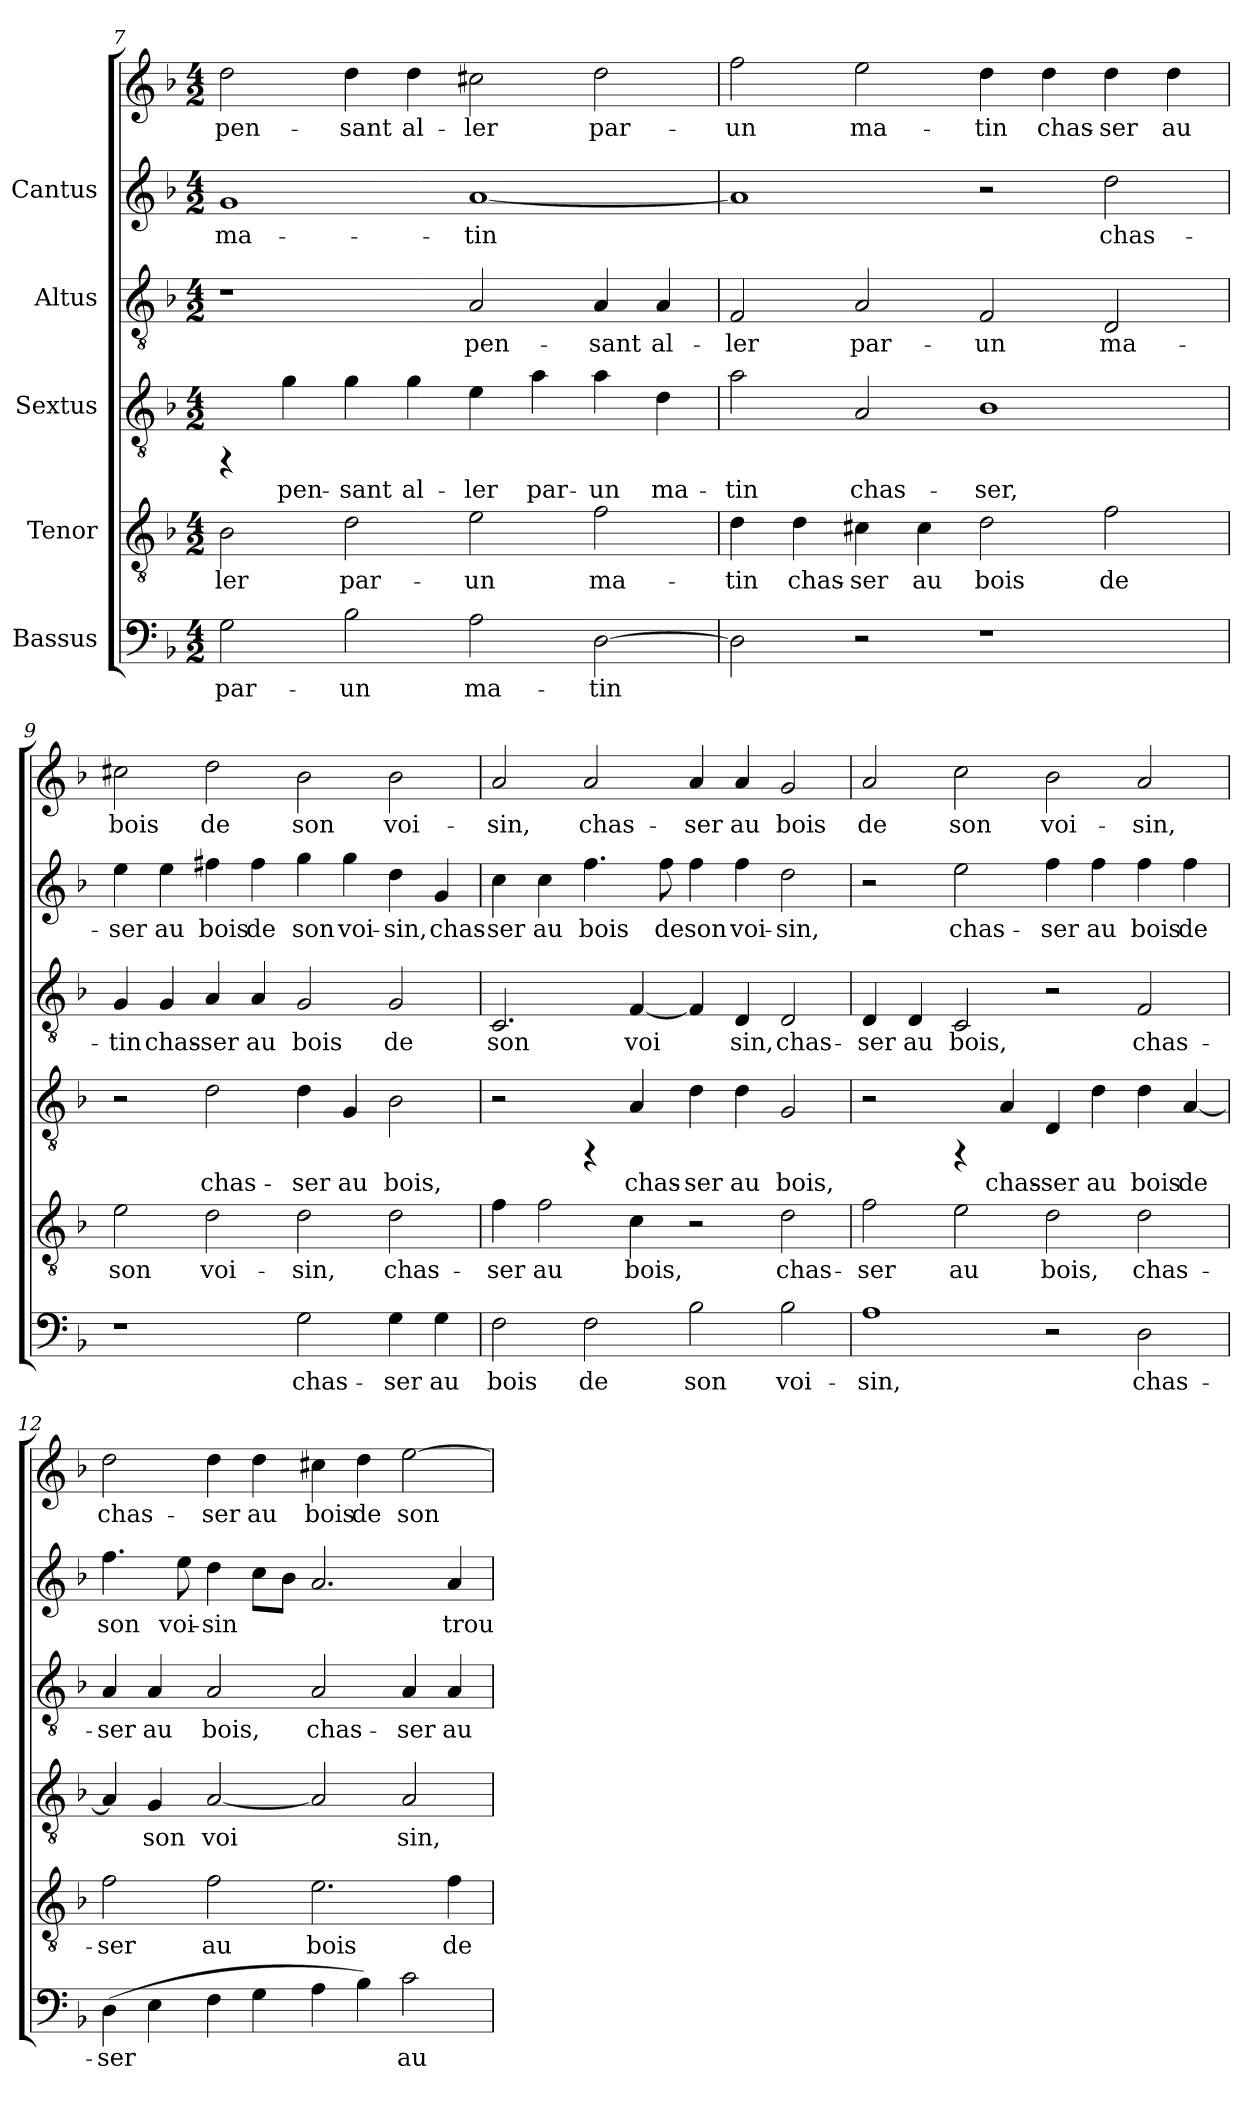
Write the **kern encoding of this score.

**kern	**text	**kern	**text	**kern	**text	**kern	**text	**kern	**text	**kern	**text
*part5	*part5	*part4	*part4	*part3	*part3	*part2	*part2	*part1	*part1	*part1	*part1
*staff6	*staff6	*staff5	*staff5	*staff4	*staff4	*staff3	*staff3	*staff2	*staff2	*staff1	*staff1
*I"Bassus	*	*I"Tenor	*	*I"Sextus	*	*I"Altus	*	*I"Cantus	*	*	*
!!LO:LB:g=z
*clefF4	*	*clefGv2	*	*clefGv2	*	*clefGv2	*	*clefG2	*	*clefG2	*
*k[b-]	*	*k[b-]	*	*k[b-]	*	*k[b-]	*	*k[b-]	*	*k[b-]	*
*F:	*	*F:	*	*F:	*	*F:	*	*F:	*	*F:	*
*M4/2	*	*M4/2	*	*M4/2	*	*M4/2	*	*M4/2	*	*M4/2	*
=7	=7	=7	=7	=7	=7	=7	=7	=7	=7	=7	=7
!	!LO:LY:b:cj	!	!LO:LY:b:cj	!	!	!	!	!	!LO:LY:b:cj	!	!LO:LY:b:cj
2G\	par-	2B-\	-ler	4rFF	.	1r	.	1g	-ma-	2dd\	pen-
!	!	!	!	!	!LO:LY:b:cj	!	!	!	!	!	!
.	.	.	.	4g\	pen-	.	.	.	.	.	.
!	!LO:LY:b:cj	!	!LO:LY:b:cj	!	!LO:LY:b:cj	!	!	!	!	!	!LO:LY:b:cj
2B-\	-un	2d\	par-	4g\	-sant	.	.	.	.	4dd\	-sant
!	!	!	!	!	!LO:LY:b:cj	!	!	!	!	!	!LO:LY:b:cj
.	.	.	.	4g\	al-	.	.	.	.	4dd\	al-
!	!LO:LY:b:cj	!	!LO:LY:b:cj	!	!LO:LY:b:cj	!	!LO:LY:b:cj	!	!LO:LY:b:cj	!	!LO:LY:b:cj
2A\	ma-	2e\	-un	4e\	-ler	2A/	pen-	[<1a	-tin	2cc#X\	-ler
!	!	!	!	!	!LO:LY:b:cj	!	!	!	!	!	!
.	.	.	.	4a\	par-	.	.	.	.	.	.
!	!LO:LY:b:cj	!	!LO:LY:b:cj	!	!LO:LY:b:cj	!	!LO:LY:b:cj	!	!	!	!LO:LY:b:cj
[>2D\	-tin	2f\	ma-	4a\	-un	4A/	-sant	.	.	2dd\	par-
!	!	!	!	!	!LO:LY:b:cj	!	!LO:LY:b:cj	!	!	!	!
.	.	.	.	4d\	ma-	4A/	al-	.	.	.	.
=8	=8	=8	=8	=8	=8	=8	=8	=8	=8	=8	=8
!	!	!	!LO:LY:b:cj	!	!LO:LY:b:cj	!	!LO:LY:b:cj	!	!LO:LY:b:cj	!	!LO:LY:b:cj
2D\]	.	4d\	-tin	2a\	-tin	2F/	-ler	1a]	.	2ff\	un
!	!	!	!LO:LY:b:cj	!	!	!	!	!	!	!	!
.	.	4d\	chas-	.	.	.	.	.	.	.	.
!	!	!	!LO:LY:b:cj	!	!LO:LY:b:cj	!	!LO:LY:b:cj	!	!	!	!LO:LY:b:cj
2r	.	4c#X\	-ser	2A/	chas-	2A/	par-	.	.	2ee\	ma-
!	!	!	!LO:LY:b:cj	!	!	!	!	!	!	!	!
.	.	4c#\	au	.	.	.	.	.	.	.	.
!	!	!	!LO:LY:b:cj	!	!LO:LY:b:cj	!	!LO:LY:b:cj	!	!	!	!LO:LY:b:cj
1r	.	2d\	bois	1B-	-ser,	2F/	-un	2r	.	4dd\	-tin
!	!	!	!	!	!	!	!	!	!	!	!LO:LY:b:cj
.	.	.	.	.	.	.	.	.	.	4dd\	chas-
!	!	!	!LO:LY:b:cj	!	!	!	!LO:LY:b:cj	!	!LO:LY:b:cj	!	!LO:LY:b:cj
.	.	2f\	de	.	.	2D/	ma-	2dd\	chas-	4dd\	-ser
!	!	!	!	!	!	!	!	!	!	!	!LO:LY:b:cj
.	.	.	.	.	.	.	.	.	.	4dd\	au
!!LO:PB:g=z
=9	=9	=9	=9	=9	=9	=9	=9	=9	=9	=9	=9
!	!	!	!LO:LY:b:cj	!	!	!	!LO:LY:b:cj	!	!LO:LY:b:cj	!	!LO:LY:b:cj
1r	.	2e\	son	2r	.	4G/	-tin	4ee\	-ser	2cc#X\	-bois
!	!	!	!	!	!	!	!LO:LY:b:cj	!	!LO:LY:b:cj	!	!
.	.	.	.	.	.	4G/	chas-	4ee\	au	.	.
!	!	!	!LO:LY:b:cj	!	!LO:LY:b:cj	!	!LO:LY:b:cj	!	!LO:LY:b:cj	!	!LO:LY:b:cj
.	.	2d\	voi-	2d\	chas-	4A/	-ser	4ff#X\	bois	2dd\	de
!	!	!	!	!	!	!	!LO:LY:b:cj	!	!LO:LY:b:cj	!	!
.	.	.	.	.	.	4A/	au	4ff#\	de	.	.
!	!LO:LY:b:cj	!	!LO:LY:b:cj	!	!LO:LY:b:cj	!	!LO:LY:b:cj	!	!LO:LY:b:cj	!	!LO:LY:b:cj
2G\	chas-	2d\	-sin,	4d\	-ser	2G/	bois	4gg\	son	2b-\	son
!	!	!	!	!	!LO:LY:b:cj	!	!	!	!LO:LY:b:cj	!	!
.	.	.	.	4G/	au	.	.	4gg\	voi-	.	.
!	!LO:LY:b:cj	!	!LO:LY:b:cj	!	!LO:LY:b:cj	!	!LO:LY:b:cj	!	!LO:LY:b:cj	!	!LO:LY:b:cj
4G\	-ser	2d\	chas-	2B-\	bois,	2G/	de	4dd\	-sin,	2b-\	voi-
!	!LO:LY:b:cj	!	!	!	!	!	!	!	!LO:LY:b:cj	!	!
4G\	au	.	.	.	.	.	.	4g/	chas-	.	.
=10	=10	=10	=10	=10	=10	=10	=10	=10	=10	=10	=10
!	!LO:LY:b:cj	!	!LO:LY:b:cj	!	!	!	!LO:LY:b:cj	!	!LO:LY:b:cj	!	!LO:LY:b:cj
2F\	bois	4f\	-ser	2r	.	2.C/	son	4cc\	ser	2a/	-sin,
!	!	!	!LO:LY:b:cj	!	!	!	!	!	!LO:LY:b:cj	!	!
.	.	2f\	au	.	.	.	.	4cc\	au	.	.
!	!LO:LY:b:cj	!	!	!	!	!	!	!	!LO:LY:b:cj	!	!LO:LY:b:cj
2F\	de	.	.	4rFF	.	.	.	4.ff\	bois	2a/	chas-
!	!	!	!LO:LY:b:cj	!	!LO:LY:b:cj	!	!LO:LY:b:cj	!	!	!	!
.	.	4c\	bois,	4A/	chas-	[<4F/	voi-	.	.	.	.
!	!	!	!	!	!	!	!	!	!LO:LY:b:cj	!	!
.	.	.	.	.	.	.	.	8ff\	de	.	.
!	!LO:LY:b:cj	!	!	!	!LO:LY:b:cj	!	!LO:LY:b:cj	!	!LO:LY:b:cj	!	!LO:LY:b:cj
2B-\	son	2r	.	4d\	-ser	4F/]	-	4ff\	son	4a/	-ser
!	!	!	!	!	!LO:LY:b:cj	!	!LO:LY:b:cj	!	!LO:LY:b:cj	!	!LO:LY:b:cj
.	.	.	.	4d\	au	4D/	sin,	4ff\	voi-	4a/	au
!	!LO:LY:b:cj	!	!LO:LY:b:cj	!	!LO:LY:b:cj	!	!LO:LY:b:cj	!	!LO:LY:b:cj	!	!LO:LY:b:cj
2B-\	voi-	2d\	chas-	2G/	bois,	2D/	chas-	2dd\	-sin,	2g/	bois
!!LO:LB:g=z
=11	=11	=11	=11	=11	=11	=11	=11	=11	=11	=11	=11
!	!LO:LY:b:cj	!	!LO:LY:b:cj	!	!	!	!LO:LY:b:cj	!	!	!	!LO:LY:b:cj
1A	-sin,	2f\	-ser	2r	.	4D/	-ser	2r	.	2a/	de
!	!	!	!	!	!	!	!LO:LY:b:cj	!	!	!	!
.	.	.	.	.	.	4D/	au	.	.	.	.
!	!	!	!LO:LY:b:cj	!	!	!	!LO:LY:b:cj	!	!LO:LY:b:cj	!	!LO:LY:b:cj
.	.	2e\	au	4rFF	.	2C/	bois,	2ee\	chas-	2cc\	son
!	!	!	!	!	!LO:LY:b:cj	!	!	!	!	!	!
.	.	.	.	4A/	chas-	.	.	.	.	.	.
!	!	!	!LO:LY:b:cj	!	!LO:LY:b:cj	!	!	!	!LO:LY:b:cj	!	!LO:LY:b:cj
2r	.	2d\	bois,	4D/	-ser	2r	.	4ff\	-ser	2b-\	voi-
!	!	!	!	!	!LO:LY:b:cj	!	!	!	!LO:LY:b:cj	!	!
.	.	.	.	4d\	au	.	.	4ff\	au	.	.
!	!LO:LY:b:cj	!	!LO:LY:b:cj	!	!LO:LY:b:cj	!	!LO:LY:b:cj	!	!LO:LY:b:cj	!	!LO:LY:b:cj
2D\	chas-	2d\	chas-	4d\	bois	2F/	chas-	4ff\	bois	2a/	-sin,
!	!	!	!	!	!LO:LY:b:cj	!	!	!	!LO:LY:b:cj	!	!
.	.	.	.	[<4A/	de	.	.	4ff\	de	.	.
=12	=12	=12	=12	=12	=12	=12	=12	=12	=12	=12	=12
!	!LO:LY:b:cj	!	!LO:LY:b:cj	!	!LO:LY:b:cj	!	!LO:LY:b:cj	!	!LO:LY:b:cj	!	!LO:LY:b:cj
(>4D\	-ser	2f\	-ser	4A/]	.	4A/	-ser	4.ff\	son	2dd\	chas-
!	!LO:LY:b:cj	!	!	!	!LO:LY:b:cj	!	!LO:LY:b:cj	!	!	!	!
4E\	.	.	.	4G/	son	4A/	au	.	.	.	.
!	!	!	!	!	!	!	!	!	!LO:LY:b:cj	!	!
.	.	.	.	.	.	.	.	8ee\	voi-	.	.
!	!LO:LY:b:cj	!	!LO:LY:b:cj	!	!LO:LY:b:cj	!	!LO:LY:b:cj	!	!LO:LY:b:cj	!	!LO:LY:b:cj
4F\	.	2f\	au	[<2A/	voi-	2A/	bois,	4dd\	-sin	4dd\	-ser
!	!LO:LY:b:cj	!	!	!	!	!	!	!	!LO:LY:b:cj	!	!LO:LY:b:cj
4G\	.	.	.	.	.	.	.	8cc\L	.	4dd\	au
!	!	!	!	!	!	!	!	!	!LO:LY:b:cj	!	!
.	.	.	.	.	.	.	.	8b-\J	.	.	.
!	!LO:LY:b:cj	!	!LO:LY:b:cj	!	!LO:LY:b:cj	!	!LO:LY:b:cj	!	!LO:LY:b:cj	!	!LO:LY:b:cj
4A\	.	2.e\	bois	2A/]	-	2A/	chas-	2.a/	.	4cc#X\	bois
!	!LO:LY:b:cj	!	!	!	!	!	!	!	!	!	!LO:LY:b:cj
4B-\)	.	.	.	.	.	.	.	.	.	4dd\	de
!	!LO:LY:b:cj	!	!	!	!LO:LY:b:cj	!	!LO:LY:b:cj	!	!	!	!LO:LY:b:cj
2c\	au	.	.	2A/	sin,	4A/	-ser	.	.	[>2ee\	son
!	!	!	!LO:LY:b:cj	!	!	!	!LO:LY:b:cj	!	!LO:LY:b:cj	!	!
.	.	4f\	de	.	.	4A/	au	4a/	trou-	.	.
=	=	=	=	=	=	=	=	=	=	=	=
*-	*-	*-	*-	*-	*-	*-	*-	*-	*-	*-	*-
